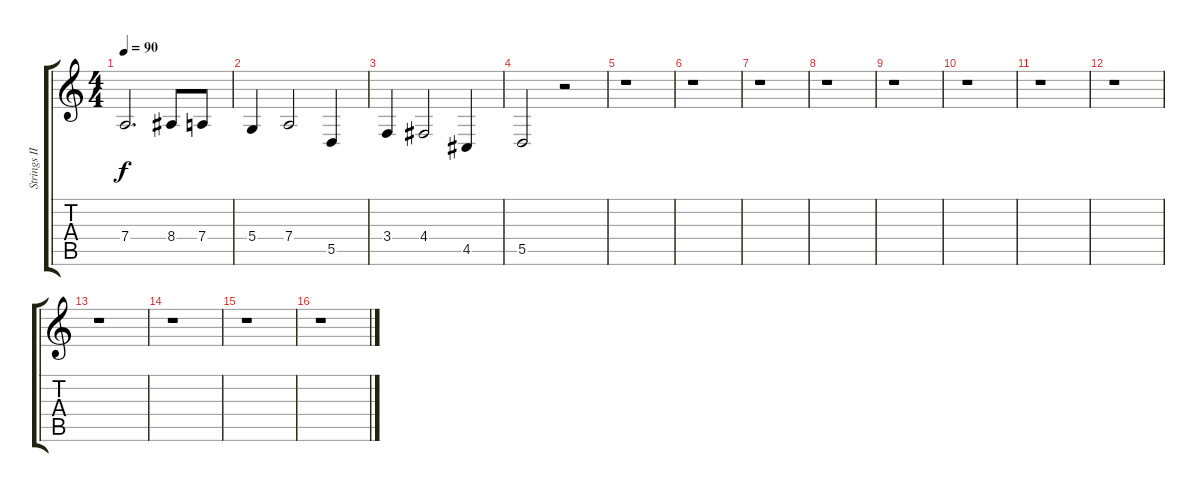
\track ("Strings II" "Strings II") {instrument stringensemble1}
\staff {score tabs}
\tuning (E4 B3 G3 D3 A2 E2) {hide}
\ts (4 4)
\tempo 90
\clef g2
\ks c
7.4.2{d dy f} 8.4.8 7.4.8 |
5.4.4 7.4.2 5.5.4 |
3.4.4 4.4.2 4.5.4 |
5.5.2 r.2 |
r.1 |
r.1 |
r.1 |
r.1 |
r.1 |
r.1 |
r.1 |
r.1 |
r.1 |
r.1 |
r.1 |
r.1
